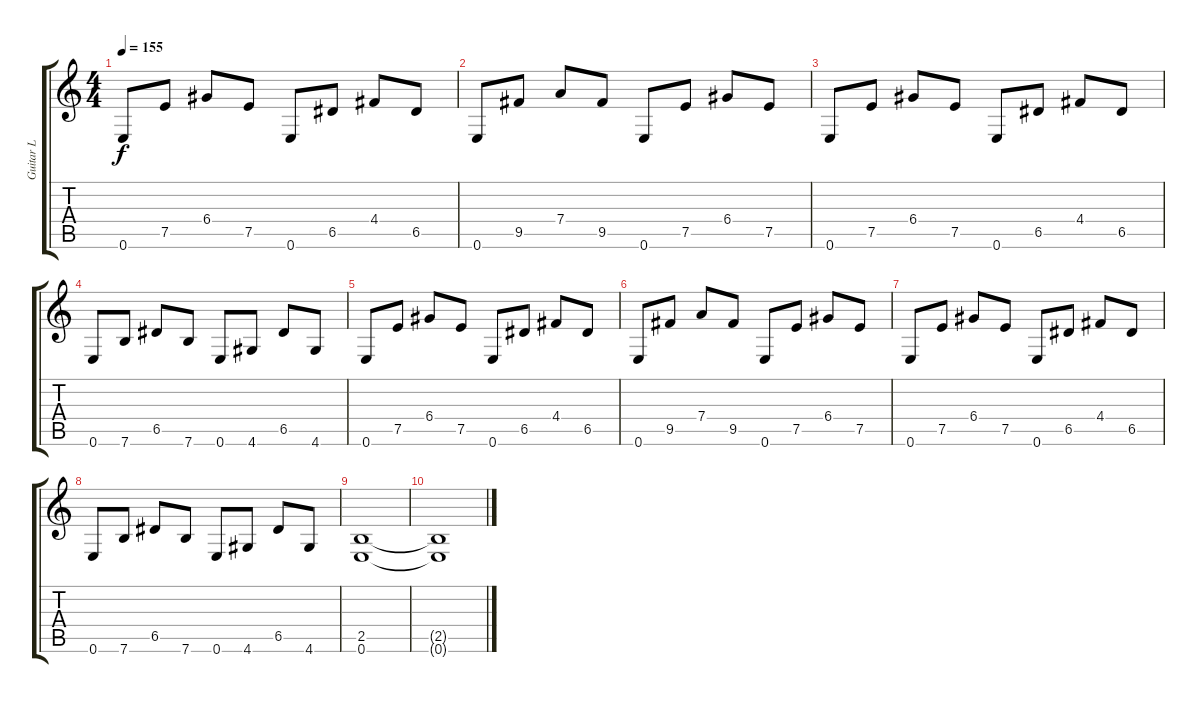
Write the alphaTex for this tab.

\track ("Guitar L" "Guitar L") {instrument distortionguitar}
\staff {score tabs}
\tuning (E4 B3 G3 D3 A2 E2) {hide}
\ts (4 4)
\tempo 155
\clef g2
\ks c
0.6.8{dy f} 7.5.8 6.4.8 7.5.8 0.6.8 6.5.8 4.4.8 6.5.8 |
0.6.8 9.5.8 7.4.8 9.5.8 0.6.8 7.5.8 6.4.8 7.5.8 |
0.6.8 7.5.8 6.4.8 7.5.8 0.6.8 6.5.8 4.4.8 6.5.8 |
0.6.8 7.6.8 6.5.8 7.6.8 0.6.8 4.6.8 6.5.8 4.6.8 |
0.6.8 7.5.8 6.4.8 7.5.8 0.6.8 6.5.8 4.4.8 6.5.8 |
0.6.8 9.5.8 7.4.8 9.5.8 0.6.8 7.5.8 6.4.8 7.5.8 |
0.6.8 7.5.8 6.4.8 7.5.8 0.6.8 6.5.8 4.4.8 6.5.8 |
0.6.8 7.6.8 6.5.8 7.6.8 0.6.8 4.6.8 6.5.8 4.6.8 |
(2.5 0.6).1 |
(2.5{t} 0.6{t}).1
